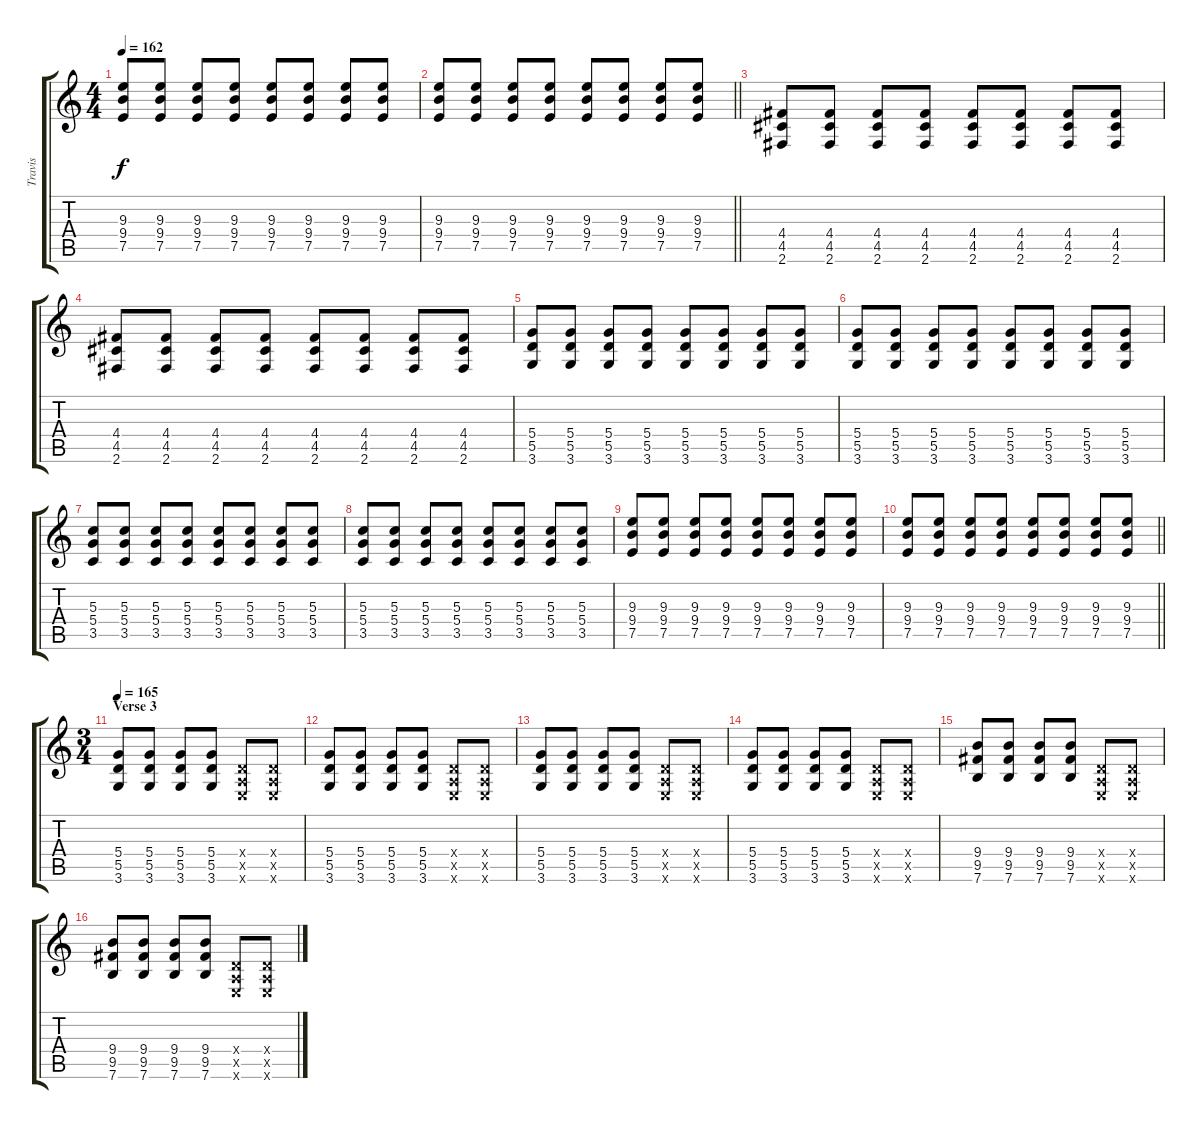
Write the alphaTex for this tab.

\track ("Travis" "Travis") {instrument overdrivenguitar}
\staff {score tabs}
\tuning (E4 B3 G3 D3 A2 E2) {hide}
\ts (4 4)
\tempo 162
\clef g2
\ks c
(9.3 9.4 7.5).8{dy f} (9.3 9.4 7.5).8 (9.3 9.4 7.5).8 (9.3 9.4 7.5).8 (9.3 9.4 7.5).8 (9.3 9.4 7.5).8 (9.3 9.4 7.5).8 (9.3 9.4 7.5).8 |
\barLineRight lightlight
(9.3 9.4 7.5).8 (9.3 9.4 7.5).8 (9.3 9.4 7.5).8 (9.3 9.4 7.5).8 (9.3 9.4 7.5).8 (9.3 9.4 7.5).8 (9.3 9.4 7.5).8 (9.3 9.4 7.5).8 |
(4.4 4.5 2.6).8 (4.4 4.5 2.6).8 (4.4 4.5 2.6).8 (4.4 4.5 2.6).8 (4.4 4.5 2.6).8 (4.4 4.5 2.6).8 (4.4 4.5 2.6).8 (4.4 4.5 2.6).8 |
(4.4 4.5 2.6).8 (4.4 4.5 2.6).8 (4.4 4.5 2.6).8 (4.4 4.5 2.6).8 (4.4 4.5 2.6).8 (4.4 4.5 2.6).8 (4.4 4.5 2.6).8 (4.4 4.5 2.6).8 |
(5.4 5.5 3.6).8 (5.4 5.5 3.6).8 (5.4 5.5 3.6).8 (5.4 5.5 3.6).8 (5.4 5.5 3.6).8 (5.4 5.5 3.6).8 (5.4 5.5 3.6).8 (5.4 5.5 3.6).8 |
(5.4 5.5 3.6).8 (5.4 5.5 3.6).8 (5.4 5.5 3.6).8 (5.4 5.5 3.6).8 (5.4 5.5 3.6).8 (5.4 5.5 3.6).8 (5.4 5.5 3.6).8 (5.4 5.5 3.6).8 |
(5.3 5.4 3.5).8 (5.3 5.4 3.5).8 (5.3 5.4 3.5).8 (5.3 5.4 3.5).8 (5.3 5.4 3.5).8 (5.3 5.4 3.5).8 (5.3 5.4 3.5).8 (5.3 5.4 3.5).8 |
(5.3 5.4 3.5).8 (5.3 5.4 3.5).8 (5.3 5.4 3.5).8 (5.3 5.4 3.5).8 (5.3 5.4 3.5).8 (5.3 5.4 3.5).8 (5.3 5.4 3.5).8 (5.3 5.4 3.5).8 |
(9.3 9.4 7.5).8 (9.3 9.4 7.5).8 (9.3 9.4 7.5).8 (9.3 9.4 7.5).8 (9.3 9.4 7.5).8 (9.3 9.4 7.5).8 (9.3 9.4 7.5).8 (9.3 9.4 7.5).8 |
\barLineRight lightlight
(9.3 9.4 7.5).8 (9.3 9.4 7.5).8 (9.3 9.4 7.5).8 (9.3 9.4 7.5).8 (9.3 9.4 7.5).8 (9.3 9.4 7.5).8 (9.3 9.4 7.5).8 (9.3 9.4 7.5).8 |
\ts (3 4)
\section ("" "Verse 3")
\tempo 165
(5.4 5.5 3.6).8 (5.4 5.5 3.6).8 (5.4 5.5 3.6).8 (5.4 5.5 3.6).8 (0.4{x} 0.5{x} 0.6{x}).8 (0.4{x} 0.5{x} 0.6{x}).8 |
(5.4 5.5 3.6).8 (5.4 5.5 3.6).8 (5.4 5.5 3.6).8 (5.4 5.5 3.6).8 (0.4{x} 0.5{x} 0.6{x}).8 (0.4{x} 0.5{x} 0.6{x}).8 |
(5.4 5.5 3.6).8 (5.4 5.5 3.6).8 (5.4 5.5 3.6).8 (5.4 5.5 3.6).8 (0.4{x} 0.5{x} 0.6{x}).8 (0.4{x} 0.5{x} 0.6{x}).8 |
(5.4 5.5 3.6).8 (5.4 5.5 3.6).8 (5.4 5.5 3.6).8 (5.4 5.5 3.6).8 (0.4{x} 0.5{x} 0.6{x}).8 (0.4{x} 0.5{x} 0.6{x}).8 |
(9.4 9.5 7.6).8 (9.4 9.5 7.6).8 (9.4 9.5 7.6).8 (9.4 9.5 7.6).8 (0.4{x} 0.5{x} 0.6{x}).8 (0.4{x} 0.5{x} 0.6{x}).8 |
(9.4 9.5 7.6).8 (9.4 9.5 7.6).8 (9.4 9.5 7.6).8 (9.4 9.5 7.6).8 (0.4{x} 0.5{x} 0.6{x}).8 (0.4{x} 0.5{x} 0.6{x}).8
